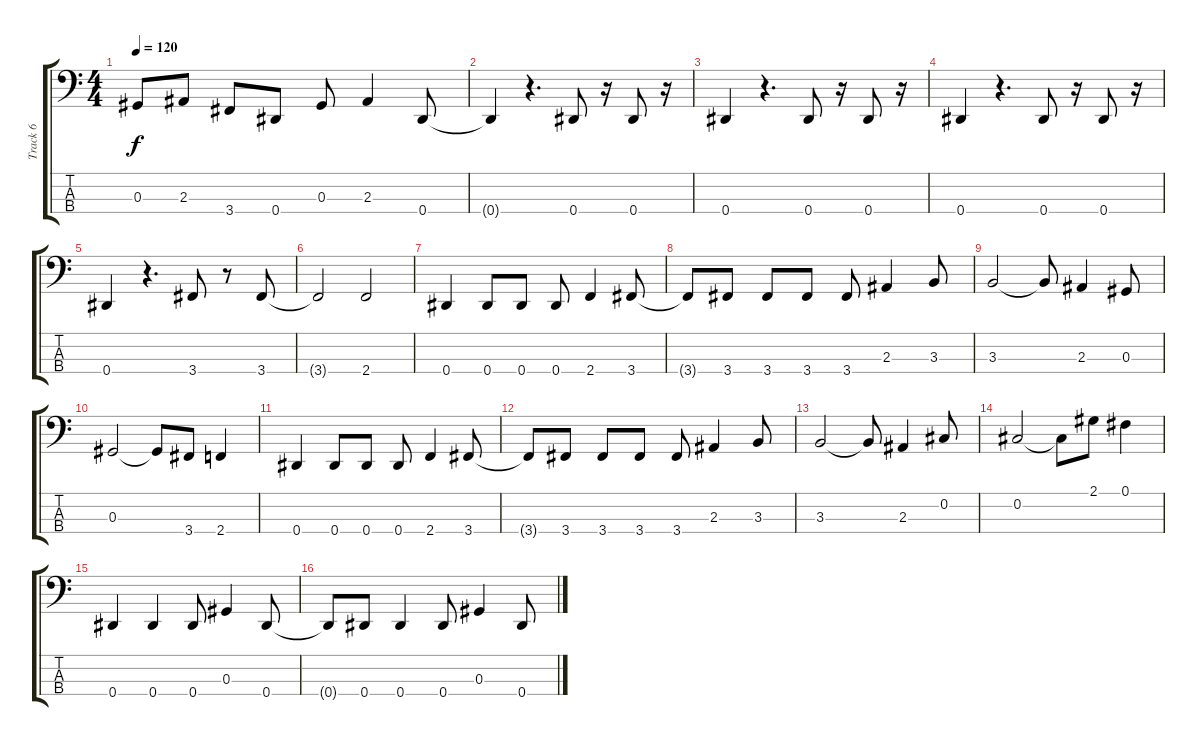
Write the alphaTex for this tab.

\track ("Track 6" "Track 6") {instrument electricbassfinger}
\staff {score tabs}
\tuning (Gb2 Db2 Ab1 Eb1) {hide}
\ts (4 4)
\tempo 120
\clef f4
\ks c
0.3{t}.8{dy f} 2.3.8 3.4.8 0.4.8 0.3.8 2.3.4 0.4.8 |
0.4{t}.4 r.4{d} 0.4.8 r.16 0.4.8 r.16 |
0.4.4 r.4{d} 0.4.8 r.16 0.4.8 r.16 |
0.4.4 r.4{d} 0.4.8 r.16 0.4.8 r.16 |
0.4.4 r.4{d} 3.4.8 r.8 3.4.8 |
3.4{t}.2 2.4.2 |
0.4.4 0.4.8 0.4.8 0.4.8 2.4.4 3.4.8 |
3.4{t}.8 3.4.8 3.4.8 3.4.8 3.4.8 2.3.4 3.3.8 |
3.3.2 3.3{t}.8 2.3.4 0.3.8 |
0.3.2 0.3{t}.8 3.4.8 2.4.4 |
0.4.4 0.4.8 0.4.8 0.4.8 2.4.4 3.4.8 |
3.4{t}.8 3.4.8 3.4.8 3.4.8 3.4.8 2.3.4 3.3.8 |
3.3.2 3.3{t}.8 2.3.4 0.2.8 |
0.2.2 0.2{t}.8 2.1.8 0.1.4 |
0.4.4 0.4.4 0.4.8 0.3.4 0.4.8 |
0.4{t}.8 0.4.8 0.4.4 0.4.8 0.3.4 0.4.8
